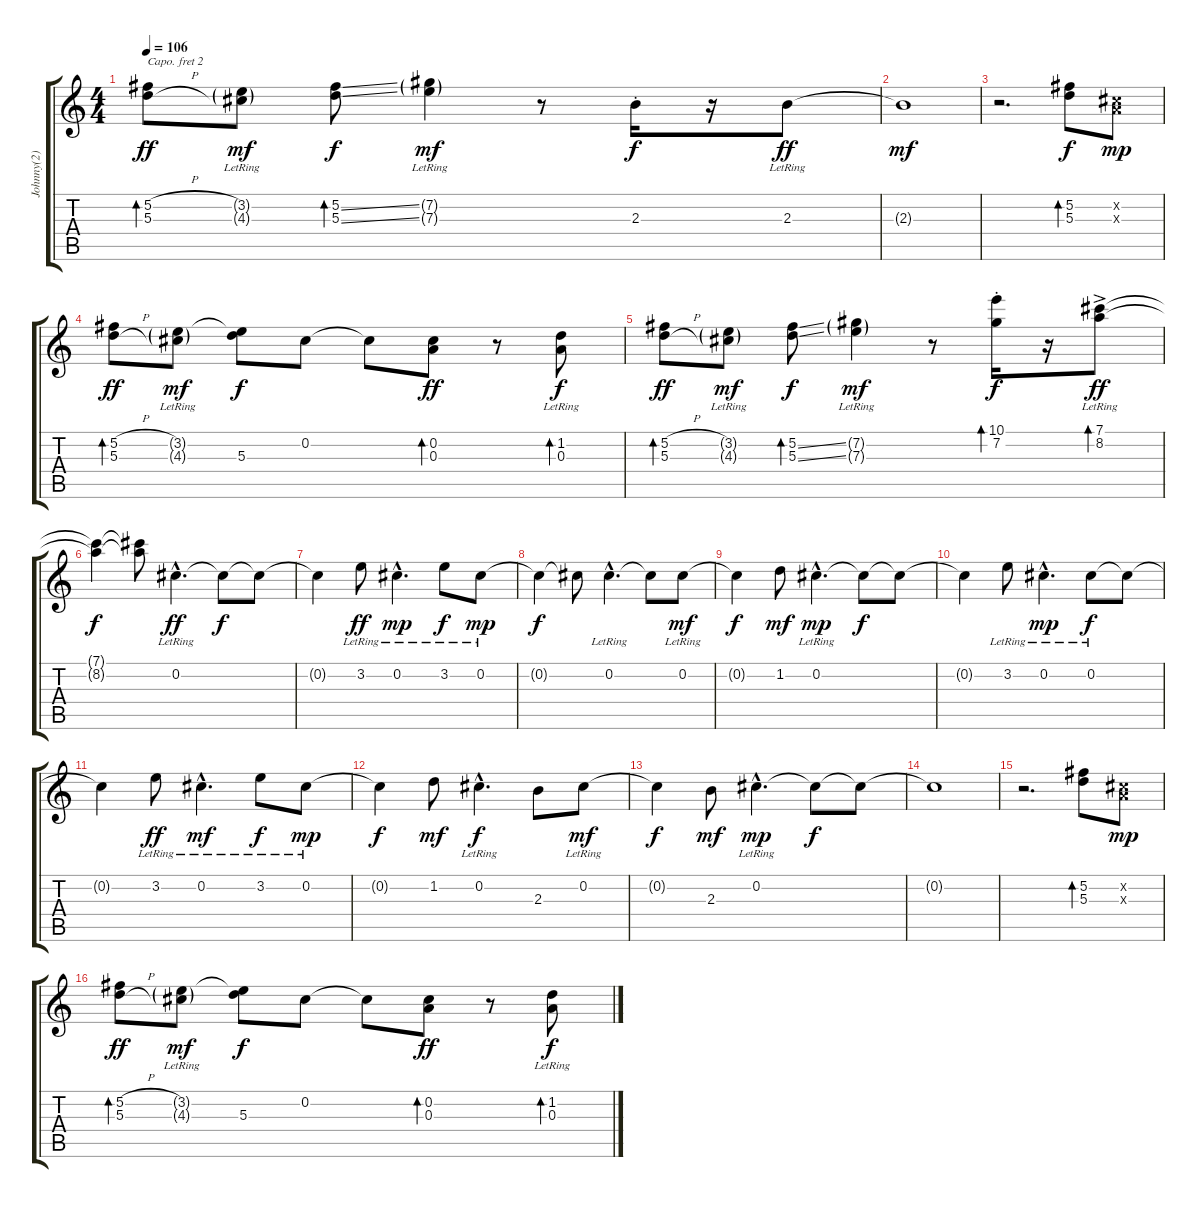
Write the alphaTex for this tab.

\track ("Johnny(2)" "Johnny(2)") {instrument electricguitarclean}
\staff {score tabs}
\capo 2
\tuning (E4 B3 G3 D3 A2 E2) {hide}
\ts (4 4)
\tempo 106
\clef g2
\ks c
(5.2{h} 5.3{h}).8{bd 30 dy ff} (3.2{g lr} 4.3{g lr}).8{dy mf} (5.2{ss} 5.3{ss}).8{bd 30 dy f} (7.2{g lr} 7.3{g lr}).4{dy mf} r.8 2.3{st}.16{dy f} r.16 2.3{lr}.8{dy ff} |
2.3{t}.1{dy mf} |
r.2{d} (5.2 5.3).8{bd 30 dy f balance 8} (0.2{x} 0.3{x}).8{dy mp} |
(5.2{h} 5.3{h}).8{bd 30 dy ff} (3.2{g lr} 4.3{g lr}).8{dy mf} (3.2{t} 5.3).8{dy f} 0.2.8 0.2{t}.8 (0.2 0.3).8{bd 60 dy ff} r.8 (1.2 0.3{lr}).8{bd 30 dy f} |
(5.2{h} 5.3{h}).8{bd 30 dy ff} (3.2{g lr} 4.3{g lr}).8{dy mf} (5.2{ss} 5.3{ss}).8{bd 30 dy f} (7.2{g lr} 7.3{g lr}).4{dy mf} r.8 (10.1{st} 7.2{st}).16{bd 30 dy f} r.16 (7.1{ac lr} 8.2{lr}).8{bd 60 dy ff} |
(7.1{t} 8.2{t}).4{dy f} (7.1{t} 8.2{t}).8 0.2{hac lr}.4{d dy ff balance 8} 0.2{t}.8{dy f} 0.2{t}.8{balance 12} |
0.2{t}.4 3.2{lr}.8{dy ff balance 8} 0.2{hac lr}.4{d dy mp balance 6} 3.2{lr}.8{dy f balance 8} 0.2{lr}.8{dy mp balance 10} |
0.2{t}.4{dy f} 0.2{t}.8 0.2{hac lr}.4{d balance 10} 0.2{t}.8 0.2{lr}.8{dy mf balance 8} |
0.2{t}.4{dy f} 1.2.8{dy mf balance 12} 0.2{hac lr}.4{d dy mp} 0.2{t}.8{dy f} 0.2{t}.8 |
0.2{t}.4 3.2{lr}.8{balance 12} 0.2{hac lr}.4{d dy mp balance 4} 0.2{lr}.8{dy f balance 8} 0.2{t}.8{balance 12} |
0.2{t}.4 3.2{lr}.8{dy ff balance 8} 0.2{hac lr}.4{d dy mf balance 7} 3.2{lr}.8{dy f balance 8} 0.2{lr}.8{dy mp balance 10} |
0.2{t}.4{dy f} 1.2.8{dy mf balance 8} 0.2{hac lr}.4{d dy f balance 10} 2.3.8 0.2{lr}.8{dy mf balance 8} |
0.2{t}.4{dy f} 2.3.8{dy mf balance 12} 0.2{hac lr}.4{d dy mp} 0.2{t}.8{dy f} 0.2{t}.8 |
0.2{t}.1 |
r.2{d} (5.2 5.3).8{bd 30 balance 8} (0.2{x} 0.3{x}).8{dy mp} |
(5.2{h} 5.3{h}).8{bd 30 dy ff} (3.2{g lr} 4.3{g lr}).8{dy mf} (3.2{t} 5.3).8{dy f} 0.2.8 0.2{t}.8 (0.2 0.3).8{bd 60 dy ff} r.8 (1.2 0.3{lr}).8{bd 30 dy f}
